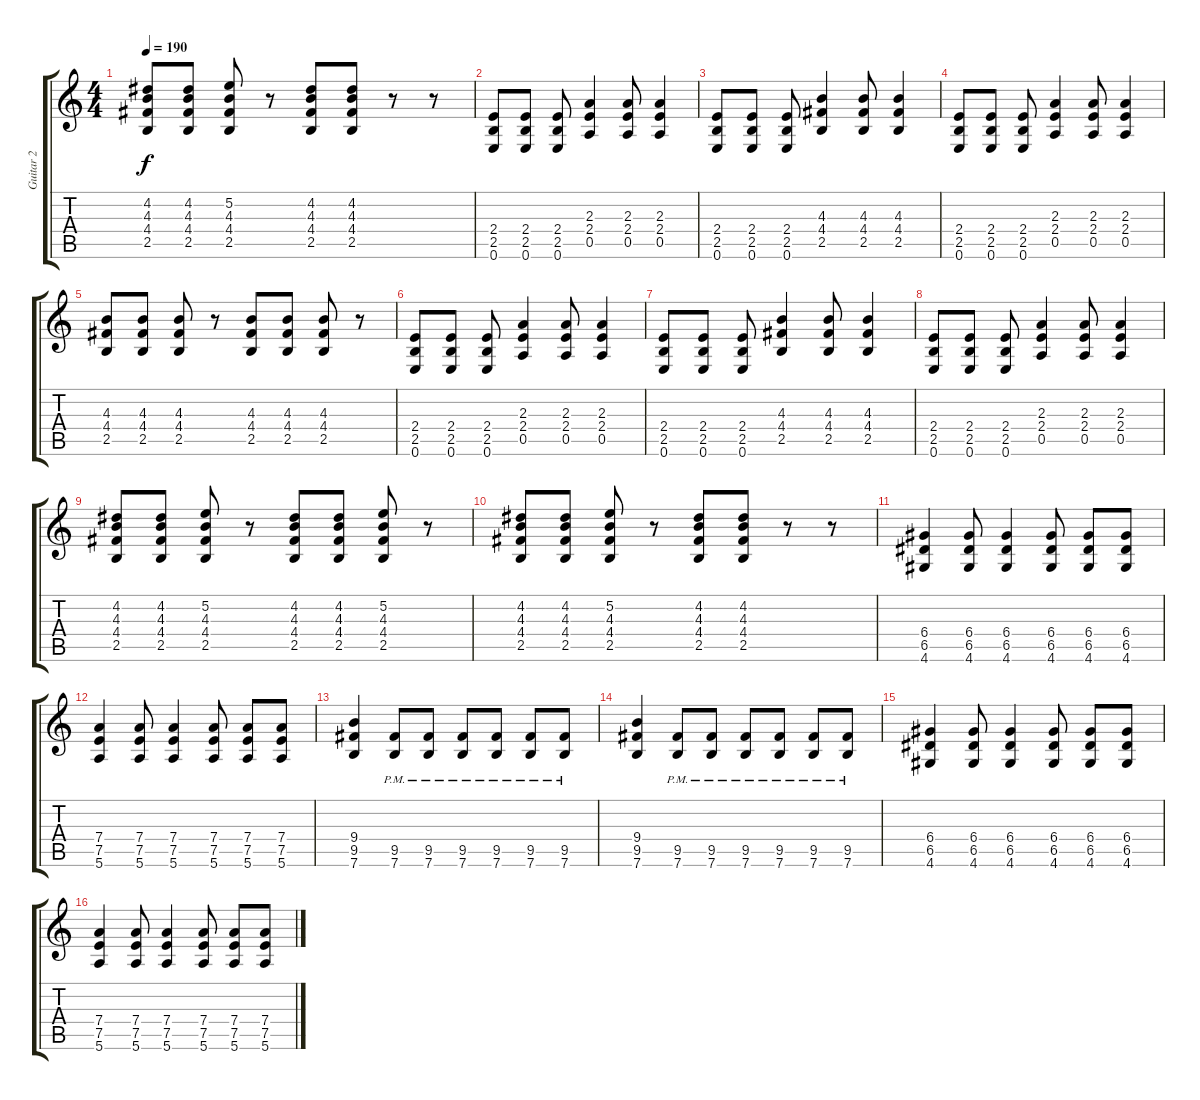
\track ("Guitar 2" "Guitar 2") {instrument overdrivenguitar}
\staff {score tabs}
\tuning (E4 B3 G3 D3 A2 E2) {hide}
\ts (4 4)
\tempo 190
\clef g2
\ks c
(4.2 4.3 4.4 2.5).8{dy f} (4.2 4.3 4.4 2.5).8 (5.2 4.3 4.4 2.5).8 r.8 (4.2 4.3 4.4 2.5).8 (4.2 4.3 4.4 2.5).8 r.8 r.8 |
(2.4 2.5 0.6).8 (2.4 2.5 0.6).8 (2.4 2.5 0.6).8 (2.3 2.4 0.5).4 (2.3 2.4 0.5).8 (2.3 2.4 0.5).4 |
(2.4 2.5 0.6).8 (2.4 2.5 0.6).8 (2.4 2.5 0.6).8 (4.3 4.4 2.5).4 (4.3 4.4 2.5).8 (4.3 4.4 2.5).4 |
(2.4 2.5 0.6).8 (2.4 2.5 0.6).8 (2.4 2.5 0.6).8 (2.3 2.4 0.5).4 (2.3 2.4 0.5).8 (2.3 2.4 0.5).4 |
(4.3 4.4 2.5).8 (4.3 4.4 2.5).8 (4.3 4.4 2.5).8 r.8 (4.3 4.4 2.5).8 (4.3 4.4 2.5).8 (4.3 4.4 2.5).8 r.8 |
(2.4 2.5 0.6).8 (2.4 2.5 0.6).8 (2.4 2.5 0.6).8 (2.3 2.4 0.5).4 (2.3 2.4 0.5).8 (2.3 2.4 0.5).4 |
(2.4 2.5 0.6).8 (2.4 2.5 0.6).8 (2.4 2.5 0.6).8 (4.3 4.4 2.5).4 (4.3 4.4 2.5).8 (4.3 4.4 2.5).4 |
(2.4 2.5 0.6).8 (2.4 2.5 0.6).8 (2.4 2.5 0.6).8 (2.3 2.4 0.5).4 (2.3 2.4 0.5).8 (2.3 2.4 0.5).4 |
(4.2 4.3 4.4 2.5).8 (4.2 4.3 4.4 2.5).8 (5.2 4.3 4.4 2.5).8 r.8 (4.2 4.3 4.4 2.5).8 (4.2 4.3 4.4 2.5).8 (5.2 4.3 4.4 2.5).8 r.8 |
(4.2 4.3 4.4 2.5).8 (4.2 4.3 4.4 2.5).8 (5.2 4.3 4.4 2.5).8 r.8 (4.2 4.3 4.4 2.5).8 (4.2 4.3 4.4 2.5).8 r.8 r.8 |
(6.4 6.5 4.6).4 (6.4 6.5 4.6).8 (6.4 6.5 4.6).4 (6.4 6.5 4.6).8 (6.4 6.5 4.6).8 (6.4 6.5 4.6).8 |
(7.4 7.5 5.6).4 (7.4 7.5 5.6).8 (7.4 7.5 5.6).4 (7.4 7.5 5.6).8 (7.4 7.5 5.6).8 (7.4 7.5 5.6).8 |
(9.4 9.5 7.6).4 (9.5{pm} 7.6{pm}).8 (9.5{pm} 7.6{pm}).8 (9.5{pm} 7.6{pm}).8 (9.5{pm} 7.6{pm}).8 (9.5{pm} 7.6{pm}).8 (9.5{pm} 7.6{pm}).8 |
(9.4 9.5 7.6).4 (9.5{pm} 7.6{pm}).8 (9.5{pm} 7.6{pm}).8 (9.5{pm} 7.6{pm}).8 (9.5{pm} 7.6{pm}).8 (9.5{pm} 7.6{pm}).8 (9.5{pm} 7.6{pm}).8 |
(6.4 6.5 4.6).4 (6.4 6.5 4.6).8 (6.4 6.5 4.6).4 (6.4 6.5 4.6).8 (6.4 6.5 4.6).8 (6.4 6.5 4.6).8 |
(7.4 7.5 5.6).4 (7.4 7.5 5.6).8 (7.4 7.5 5.6).4 (7.4 7.5 5.6).8 (7.4 7.5 5.6).8 (7.4 7.5 5.6).8
